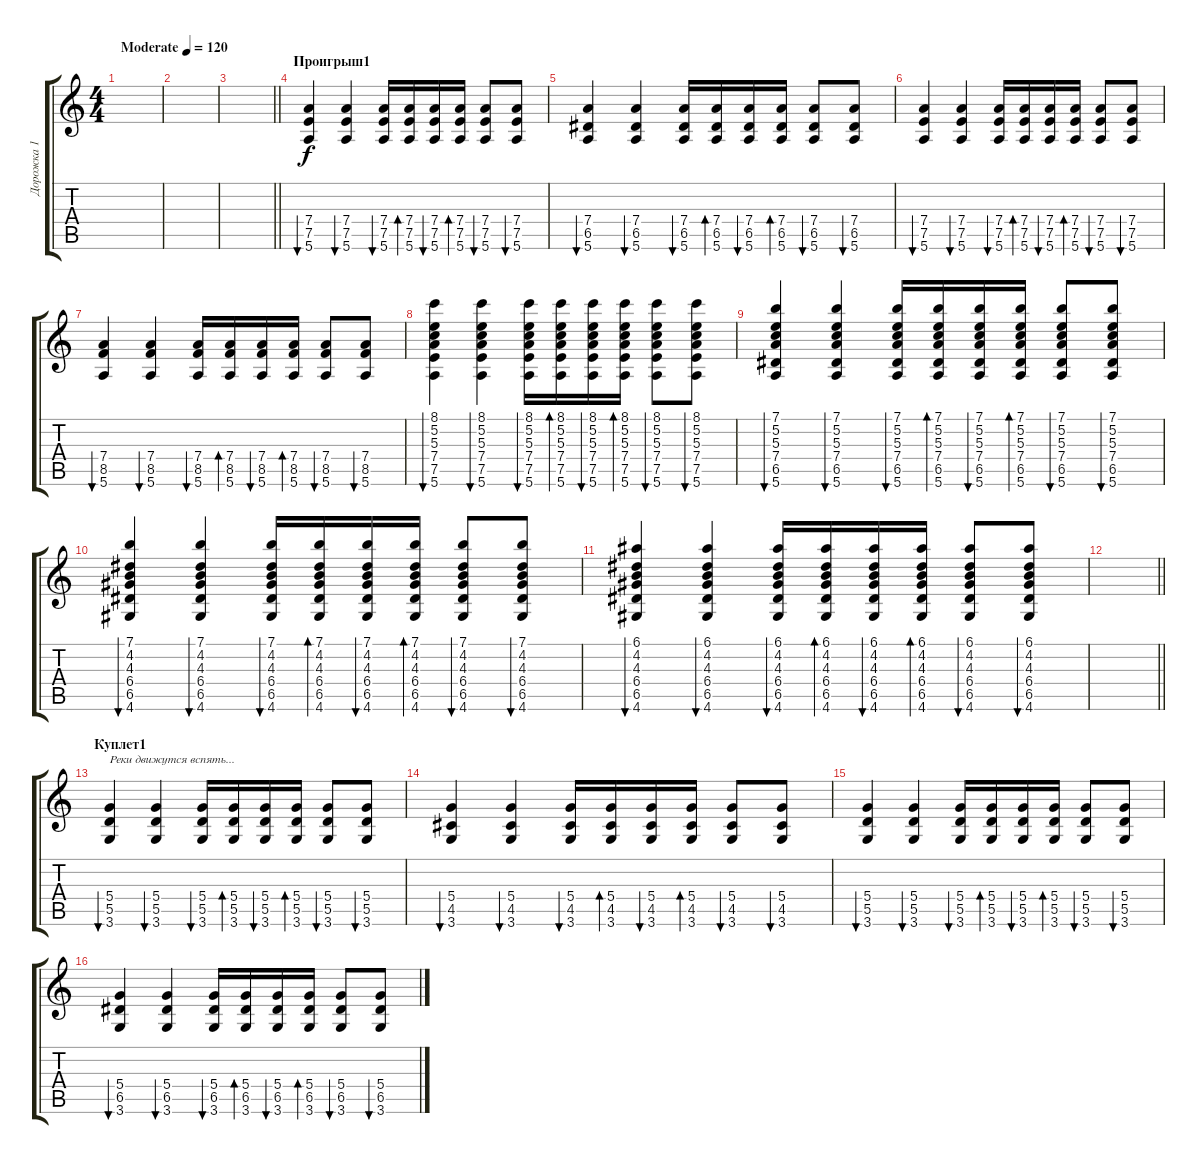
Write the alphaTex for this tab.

\track ("Дорожка 1" "Дорожка 1") {instrument acousticguitarsteel}
\staff {score tabs}
\tuning (E4 B3 G3 D3 A2 E2) {hide}
\ts (4 4)
\tempo (120 "Moderate")
\clef g2
\ks c
|
|
\barLineRight lightlight
|
\section ("" "Проигрыш1")
(7.4 7.5 5.6).4{bu 120} (7.4 7.5 5.6).4{bu 120} (7.4 7.5 5.6).16{bu 120} (7.4 7.5 5.6).16{bd 120} (7.4 7.5 5.6).16{bu 120} (7.4 7.5 5.6).16{bd 120} (7.4 7.5 5.6).8{bu 120} (7.4 7.5 5.6).8{bu 120} |
(7.4 6.5 5.6).4{bu 120} (7.4 6.5 5.6).4{bu 120} (7.4 6.5 5.6).16{bu 120} (7.4 6.5 5.6).16{bd 120} (7.4 6.5 5.6).16{bu 120} (7.4 6.5 5.6).16{bd 120} (7.4 6.5 5.6).8{bu 120} (7.4 6.5 5.6).8{bu 120} |
(7.4 7.5 5.6).4{bu 120} (7.4 7.5 5.6).4{bu 120} (7.4 7.5 5.6).16{bu 120} (7.4 7.5 5.6).16{bd 120} (7.4 7.5 5.6).16{bu 120} (7.4 7.5 5.6).16{bd 120} (7.4 7.5 5.6).8{bu 120} (7.4 7.5 5.6).8{bu 120} |
(7.4 8.5 5.6).4{bu 120} (7.4 8.5 5.6).4{bu 120} (7.4 8.5 5.6).16{bu 120} (7.4 8.5 5.6).16{bd 120} (7.4 8.5 5.6).16{bu 120} (7.4 8.5 5.6).16{bd 120} (7.4 8.5 5.6).8{bu 120} (7.4 8.5 5.6).8{bu 120} |
(8.1 5.2 5.3 7.4 7.5 5.6).4{bu 120} (8.1 5.2 5.3 7.4 7.5 5.6).4{bu 120} (8.1 5.2 5.3 7.4 7.5 5.6).16{bu 120} (8.1 5.2 5.3 7.4 7.5 5.6).16{bd 120} (8.1 5.2 5.3 7.4 7.5 5.6).16{bu 120} (8.1 5.2 5.3 7.4 7.5 5.6).16{bd 120} (8.1 5.2 5.3 7.4 7.5 5.6).8{bu 120} (8.1 5.2 5.3 7.4 7.5 5.6).8{bu 120} |
(7.1 5.2 5.3 7.4 6.5 5.6).4{bu 120} (7.1 5.2 5.3 7.4 6.5 5.6).4{bu 120} (7.1 5.2 5.3 7.4 6.5 5.6).16{bu 120} (7.1 5.2 5.3 7.4 6.5 5.6).16{bd 120} (7.1 5.2 5.3 7.4 6.5 5.6).16{bu 120} (7.1 5.2 5.3 7.4 6.5 5.6).16{bd 120} (7.1 5.2 5.3 7.4 6.5 5.6).8{bu 120} (7.1 5.2 5.3 7.4 6.5 5.6).8{bu 120} |
(7.1 4.2 4.3 6.4 6.5 4.6).4{bu 120} (7.1 4.2 4.3 6.4 6.5 4.6).4{bu 120} (7.1 4.2 4.3 6.4 6.5 4.6).16{bu 120} (7.1 4.2 4.3 6.4 6.5 4.6).16{bd 120} (7.1 4.2 4.3 6.4 6.5 4.6).16{bu 120} (7.1 4.2 4.3 6.4 6.5 4.6).16{bd 120} (7.1 4.2 4.3 6.4 6.5 4.6).8{bu 120} (7.1 4.2 4.3 6.4 6.5 4.6).8{bu 120} |
(6.1 4.2 4.3 6.4 6.5 4.6).4{bu 120} (6.1 4.2 4.3 6.4 6.5 4.6).4{bu 120} (6.1 4.2 4.3 6.4 6.5 4.6).16{bu 120} (6.1 4.2 4.3 6.4 6.5 4.6).16{bd 120} (6.1 4.2 4.3 6.4 6.5 4.6).16{bu 120} (6.1 4.2 4.3 6.4 6.5 4.6).16{bd 120} (6.1 4.2 4.3 6.4 6.5 4.6).8{bu 120} (6.1 4.2 4.3 6.4 6.5 4.6).8{bu 120} |
\barLineRight lightlight
|
\section ("" "Куплет1")
(5.4 5.5 3.6).4{bu 120 txt "Реки движутся вспять..."} (5.4 5.5 3.6).4{bu 120} (5.4 5.5 3.6).16{bu 120} (5.4 5.5 3.6).16{bd 120} (5.4 5.5 3.6).16{bu 120} (5.4 5.5 3.6).16{bd 120} (5.4 5.5 3.6).8{bu 120} (5.4 5.5 3.6).8{bu 120} |
(5.4 4.5 3.6).4{bu 120} (5.4 4.5 3.6).4{bu 120} (5.4 4.5 3.6).16{bu 120} (5.4 4.5 3.6).16{bd 120} (5.4 4.5 3.6).16{bu 120} (5.4 4.5 3.6).16{bd 120} (5.4 4.5 3.6).8{bu 120} (5.4 4.5 3.6).8{bu 120} |
(5.4 5.5 3.6).4{bu 120} (5.4 5.5 3.6).4{bu 120} (5.4 5.5 3.6).16{bu 120} (5.4 5.5 3.6).16{bd 120} (5.4 5.5 3.6).16{bu 120} (5.4 5.5 3.6).16{bd 120} (5.4 5.5 3.6).8{bu 120} (5.4 5.5 3.6).8{bu 120} |
(5.4 6.5 3.6).4{bu 120} (5.4 6.5 3.6).4{bu 120} (5.4 6.5 3.6).16{bu 120} (5.4 6.5 3.6).16{bd 120} (5.4 6.5 3.6).16{bu 120} (5.4 6.5 3.6).16{bd 120} (5.4 6.5 3.6).8{bu 120} (5.4 6.5 3.6).8{bu 120}
